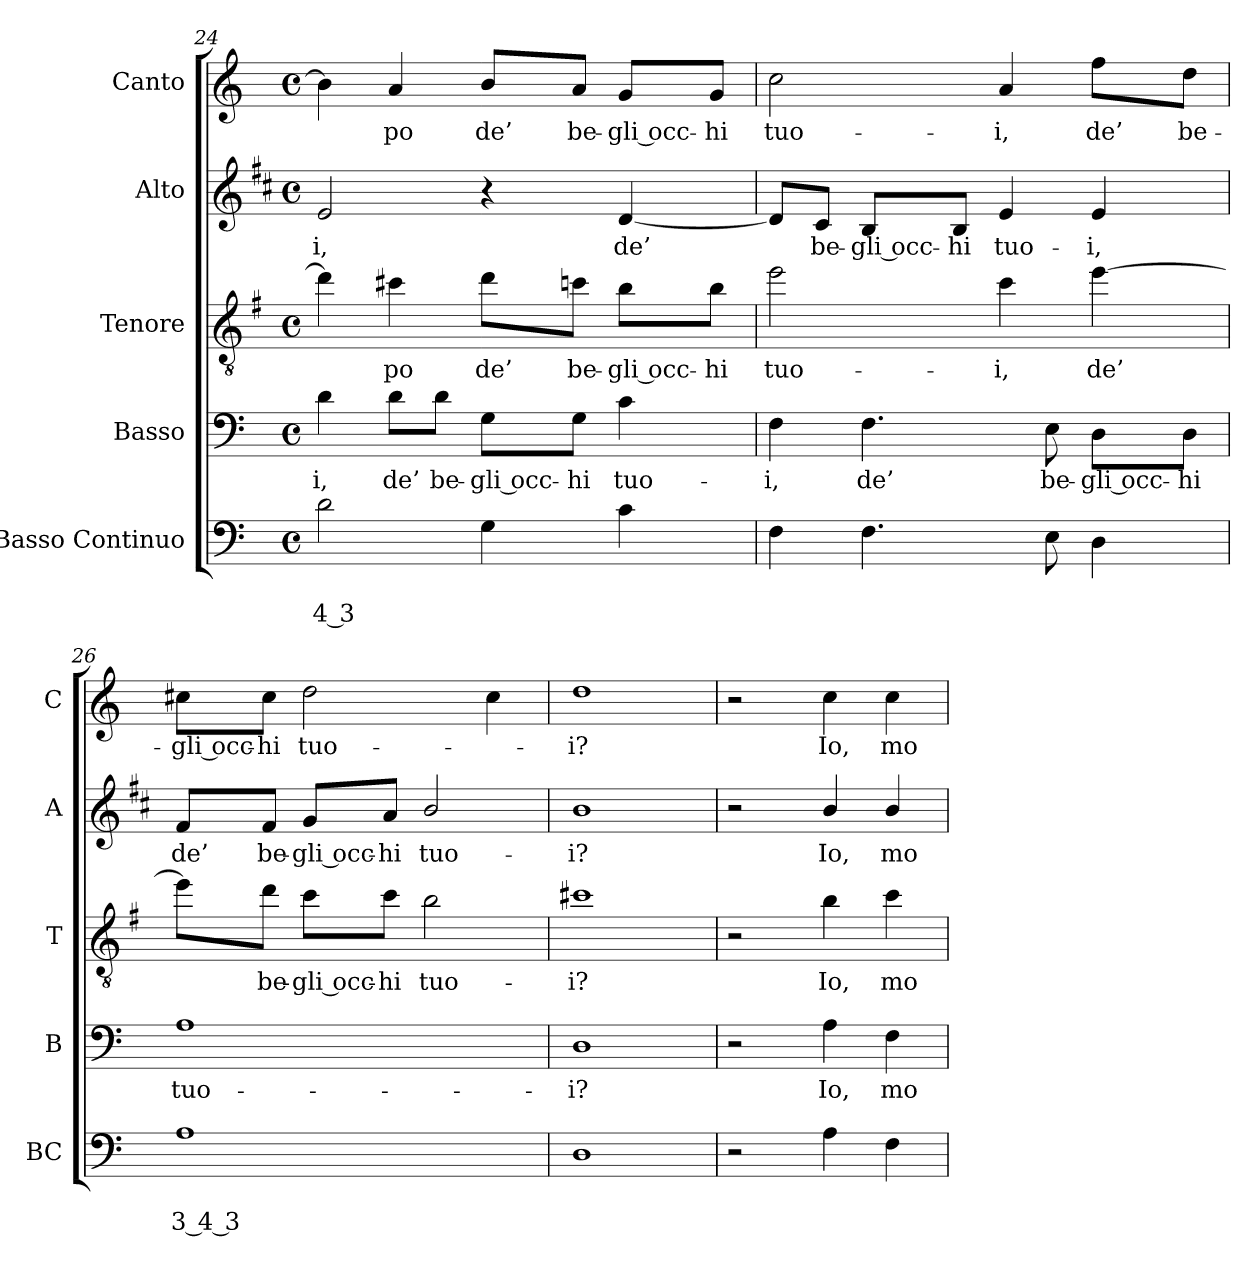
**kern	**text	**text	**kern	**text	**kern	**text	**kern	**text	**kern	**text
*part5	*part5	*part5	*part4	*part4	*part3	*part3	*part2	*part2	*part1	*part1
*staff5	*staff5	*staff5	*staff4	*staff4	*staff3	*staff3	*staff2	*staff2	*staff1	*staff1
*I"Basso Continuo	*	*	*I"Basso	*	*I"Tenore	*	*I"Alto	*	*I"Canto	*
*I'BC	*	*	*I'B	*	*I'T	*	*I'A	*	*I'C	*
*clefF4	*	*	*clefF4	*	*clefGv2	*	*clefG2	*	*clefG2	*
*	*	*	*	*	*ITrd4c7	*	*ITrd1c2	*	*	*
*k[]	*	*	*k[]	*	*k[]	*	*k[]	*	*k[]	*
*C:	*	*	*C:	*	*C:	*	*C:	*	*C:	*
*M4/4	*	*	*M4/4	*	*M4/4	*	*M4/4	*	*M4/4	*
*met(c)	*	*	*met(c)	*	*met(c)	*	*met(c)	*	*met(c)	*
=24	=24	=24	=24	=24	=24	=24	=24	=24	=24	=24
!	!	!LO:LY:b	!	!	!	!	!	!	!	!
!	!	!	!	!LO:LY:b	!	!	!	!	!	!
!	!	!	!	!	!	!	!	!LO:LY:b	!	!
2d\	.	4 3	4d\	-i,	4g\]	.	2d/	-i,	4b\]	.
!	!	!	!	!LO:LY:b	!	!	!	!	!	!
!	!	!	!	!	!	!LO:LY:b	!	!	!	!
!	!	!	!	!	!	!	!	!	!	!LO:LY:b
.	.	.	8d\L	de’	4f#X\	-po	.	.	4a/	-po
!	!	!	!	!LO:LY:b	!	!	!	!	!	!
.	.	.	8d\J	be-	.	.	.	.	.	.
!	!	!	!	!LO:LY:b	!	!	!	!	!	!
!	!	!	!	!	!	!LO:LY:b	!	!	!	!
!	!	!	!	!	!	!	!	!	!	!LO:LY:b
4G\	.	.	8G\L	-gli occ-	8g\L	de’	4r	.	8b/L	de’
!	!	!	!	!LO:LY:b	!	!	!	!	!	!
!	!	!	!	!	!	!LO:LY:b	!	!	!	!
!	!	!	!	!	!	!	!	!	!	!LO:LY:b
.	.	.	8G\J	-hi	8fn\J	be-	.	.	8a/J	be-
!	!	!	!	!LO:LY:b	!	!	!	!	!	!
!	!	!	!	!	!	!LO:LY:b	!	!	!	!
!	!	!	!	!	!	!	!	!LO:LY:b	!	!
!	!	!	!	!	!	!	!	!	!	!LO:LY:b
4c\	.	.	4c\	tuo-	8e\L	-gli occ-	[4c/	de’	8g/L	-gli occ-
!	!	!	!	!	!	!LO:LY:b	!	!	!	!
!	!	!	!	!	!	!	!	!	!	!LO:LY:b
.	.	.	.	.	8e\J	-hi	.	.	8g/J	-hi
!!LO:LB:g=z
=25	=25	=25	=25	=25	=25	=25	=25	=25	=25	=25
!	!	!	!	!LO:LY:b	!	!	!	!	!	!
!	!	!	!	!	!	!LO:LY:b	!	!	!	!
!	!	!	!	!	!	!	!	!	!	!LO:LY:b
4F\	.	.	4F\	-i,	2a\	tuo-	8c/L]	.	2cc\	tuo-
!	!	!	!	!	!	!	!	!LO:LY:b	!	!
.	.	.	.	.	.	.	8B/J	be-	.	.
!	!	!	!	!LO:LY:b	!	!	!	!	!	!
!	!	!	!	!	!	!	!	!LO:LY:b	!	!
4.F\	.	.	4.F\	de’	.	.	8A/L	-gli occ-	.	.
!	!	!	!	!	!	!	!	!LO:LY:b	!	!
.	.	.	.	.	.	.	8A/J	-hi	.	.
!	!	!	!	!	!	!LO:LY:b	!	!	!	!
!	!	!	!	!	!	!	!	!LO:LY:b	!	!
!	!	!	!	!	!	!	!	!	!	!LO:LY:b
.	.	.	.	.	4f\	-i,	4d/	tuo-	4a/	-i,
!	!	!	!	!LO:LY:b	!	!	!	!	!	!
8E\	.	.	8E\	be-	.	.	.	.	.	.
!	!	!	!	!LO:LY:b	!	!	!	!	!	!
!	!	!	!	!	!	!LO:LY:b	!	!	!	!
!	!	!	!	!	!	!	!	!LO:LY:b	!	!
!	!	!	!	!	!	!	!	!	!	!LO:LY:b
4D\	.	.	8D\L	-gli occ-	[4a\	de’	4d/	-i,	8ff\L	de’
!	!	!	!	!LO:LY:b	!	!	!	!	!	!
!	!	!	!	!	!	!	!	!	!	!LO:LY:b
.	.	.	8D\J	-hi	.	.	.	.	8dd\J	be-
=26	=26	=26	=26	=26	=26	=26	=26	=26	=26	=26
!	!	!LO:LY:b	!	!	!	!	!	!	!	!
!	!	!	!	!LO:LY:b	!	!	!	!	!	!
!	!	!	!	!	!	!	!	!LO:LY:b	!	!
!	!	!	!	!	!	!	!	!	!	!LO:LY:b
1A	.	3 4 3	1A	tuo-	8a\L]	.	8e/L	de’	8cc#X\L	-gli occ-
!	!	!	!	!	!	!LO:LY:b	!	!	!	!
!	!	!	!	!	!	!	!	!LO:LY:b	!	!
!	!	!	!	!	!	!	!	!	!	!LO:LY:b
.	.	.	.	.	8g\J	be-	8e/J	be-	8cc#\J	-hi
!	!	!	!	!	!	!LO:LY:b	!	!	!	!
!	!	!	!	!	!	!	!	!LO:LY:b	!	!
!	!	!	!	!	!	!	!	!	!	!LO:LY:b
.	.	.	.	.	8f\L	-gli occ-	8f/L	-gli occ-	2dd\	tuo-
!	!	!	!	!	!	!LO:LY:b	!	!	!	!
!	!	!	!	!	!	!	!	!LO:LY:b	!	!
.	.	.	.	.	8f\J	-hi	8g/J	-hi	.	.
!	!	!	!	!	!	!LO:LY:b	!	!	!	!
!	!	!	!	!	!	!	!	!LO:LY:b	!	!
.	.	.	.	.	2e\	tuo-	2a/	tuo-	.	.
.	.	.	.	.	.	.	.	.	4cc#\	.
=27	=27	=27	=27	=27	=27	=27	=27	=27	=27	=27
!	!	!	!	!LO:LY:b	!	!	!	!	!	!
!	!	!	!	!	!	!LO:LY:b	!	!	!	!
!	!	!	!	!	!	!	!	!LO:LY:b	!	!
!	!	!	!	!	!	!	!	!	!	!LO:LY:b
1D	.	.	1D	-i?	1f#X	-i?	1a	-i?	1dd	-i?
=28	=28	=28	=28	=28	=28	=28	=28	=28	=28	=28
2r	.	.	2r	.	2r	.	2r	.	2r	.
!	!	!	!	!LO:LY:b	!	!	!	!	!	!
!	!	!	!	!	!	!LO:LY:b	!	!	!	!
!	!	!	!	!	!	!	!	!LO:LY:b	!	!
!	!	!	!	!	!	!	!	!	!	!LO:LY:b
4A\	.	.	4A\	Io,	4e\	Io,	4a/	Io,	4cc\	Io,
!	!	!	!	!LO:LY:b	!	!	!	!	!	!
!	!	!	!	!	!	!LO:LY:b	!	!	!	!
!	!	!	!	!	!	!	!	!LO:LY:b	!	!
!	!	!	!	!	!	!	!	!	!	!LO:LY:b
4F\	.	.	4F\	mo-	4f\	mo-	4a/	mo-	4cc\	mo-
=	=	=	=	=	=	=	=	=	=	=
*-	*-	*-	*-	*-	*-	*-	*-	*-	*-	*-
